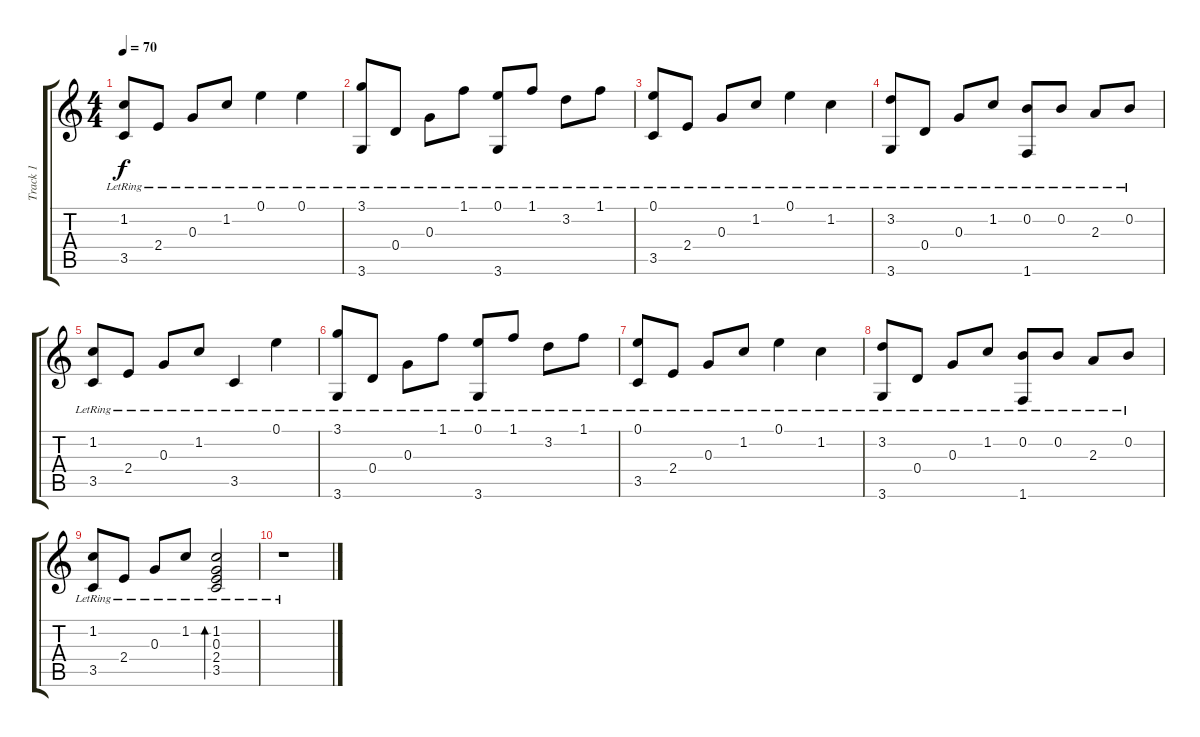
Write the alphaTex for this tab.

\track ("Track 1" "Track 1") {instrument acousticguitarsteel}
\staff {score tabs}
\tuning (E4 B3 G3 D3 A2 E2) {hide}
\ts (4 4)
\tempo 70
\clef g2
\ks c
(1.2{lr} 3.5{lr}).8{dy f} 2.4{lr}.8 0.3{lr}.8 1.2{lr}.8 0.1{lr}.4 0.1{lr}.4 |
(3.1{lr} 3.6{lr}).8 0.4{lr}.8 0.3{lr}.8 1.1{lr}.8 (0.1{lr} 3.6{lr}).8 1.1{lr}.8 3.2{lr}.8 1.1{lr}.8 |
(0.1{lr} 3.5{lr}).8 2.4{lr}.8 0.3{lr}.8 1.2{lr}.8 0.1{lr}.4 1.2{lr}.4 |
(3.2{lr} 3.6{lr}).8 0.4{lr}.8 0.3{lr}.8 1.2{lr}.8 (0.2{lr} 1.6{lr}).8 0.2{lr}.8 2.3{lr}.8 0.2{lr}.8 |
(1.2{lr} 3.5{lr}).8 2.4{lr}.8 0.3{lr}.8 1.2{lr}.8 3.5{lr}.4 0.1{lr}.4 |
(3.1{lr} 3.6{lr}).8 0.4{lr}.8 0.3{lr}.8 1.1{lr}.8 (0.1{lr} 3.6{lr}).8 1.1{lr}.8 3.2{lr}.8 1.1{lr}.8 |
(0.1{lr} 3.5{lr}).8 2.4{lr}.8 0.3{lr}.8 1.2{lr}.8 0.1{lr}.4 1.2{lr}.4 |
(3.2{lr} 3.6{lr}).8 0.4{lr}.8 0.3{lr}.8 1.2{lr}.8 (0.2{lr} 1.6{lr}).8 0.2{lr}.8 2.3{lr}.8 0.2{lr}.8 |
(1.2{lr} 3.5{lr}).8 2.4{lr}.8 0.3{lr}.8 1.2{lr}.8 (1.2 0.3 2.4 3.5{lr}).2{bd 240} |
r.1
